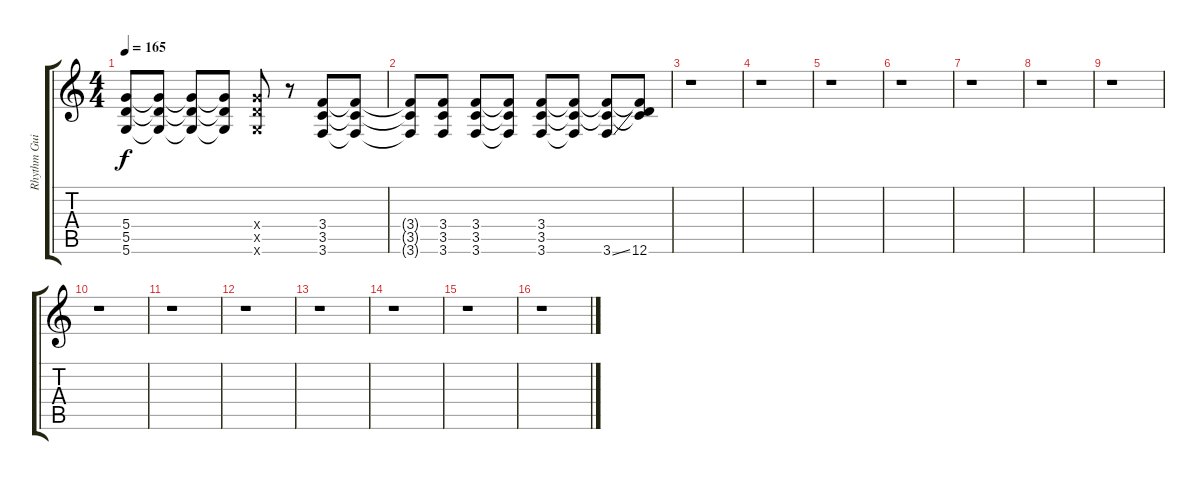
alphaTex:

\track ("Rhythm Guitar" "Rhythm Gui") {instrument distortionguitar}
\staff {score tabs}
\tuning (E4 B3 G3 D3 A2 D2) {hide}
\ts (4 4)
\tempo 165
\clef g2
\ks c
(5.4 5.5 5.6).8{dy f} (5.4{t} 5.5{t} 5.6{t}).8 (5.4{t} 5.5{t} 5.6{t}).8 (5.4{t} 5.5{t} 5.6{t}).8 (5.4{x} 5.5{x} 5.6{x}).8 r.8 (3.4 3.5 3.6).8 (3.4{t} 3.5{t} 3.6{t}).8 |
(3.4{t} 3.5{t} 3.6{t}).8 (3.4 3.5 3.6).8 (3.4 3.5 3.6).8 (3.4{t} 3.5{t} 3.6{t}).8 (3.4 3.5 3.6).8 (3.4{t} 3.5{t} 3.6{t}).8 (3.4{t} 3.5{t} 3.6{ss}).8 (3.4{t} 3.5{t} 12.6).8 |
r.1 |
r.1 |
r.1 |
r.1 |
r.1 |
r.1 |
r.1 |
r.1 |
r.1 |
r.1 |
r.1 |
r.1 |
r.1 |
r.1
